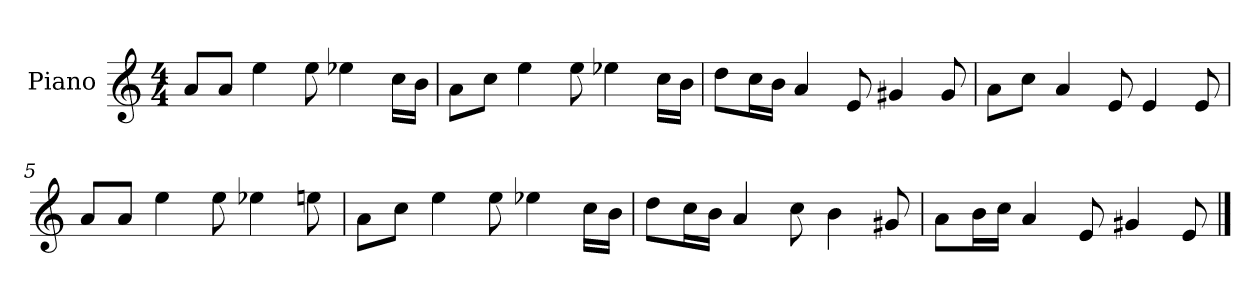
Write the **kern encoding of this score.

**kern
*part1
*staff1
*I"Piano
*I'P-no
*clefG2
*k[]
*M4/4
*MM90
=1
8a/L
8a/J
4ee\
8ee\
4ee-X\
16cc\LL
16b\JJ
=2
8a\L
8cc\J
4ee\
8ee\
4ee-X\
16cc\LL
16b\JJ
=3
8dd\L
16cc\L
16b\JJ
4a/
8e/
4g#X/
8g#/
=4
8a\L
8cc\J
4a/
8e/
4e/
8e/
=5
8a/L
8a/J
4ee\
8ee\
4ee-X\
8een\
!!LO:LB:g=z
=6
8a\L
8cc\J
4ee\
8ee\
4ee-X\
16cc\LL
16b\JJ
=7
8dd\L
16cc\L
16b\JJ
4a/
8cc\
4b\
8g#X/
=8
8a\L
16b\L
16cc\JJ
4a/
8e/
4g#X/
8e/
==
*-
